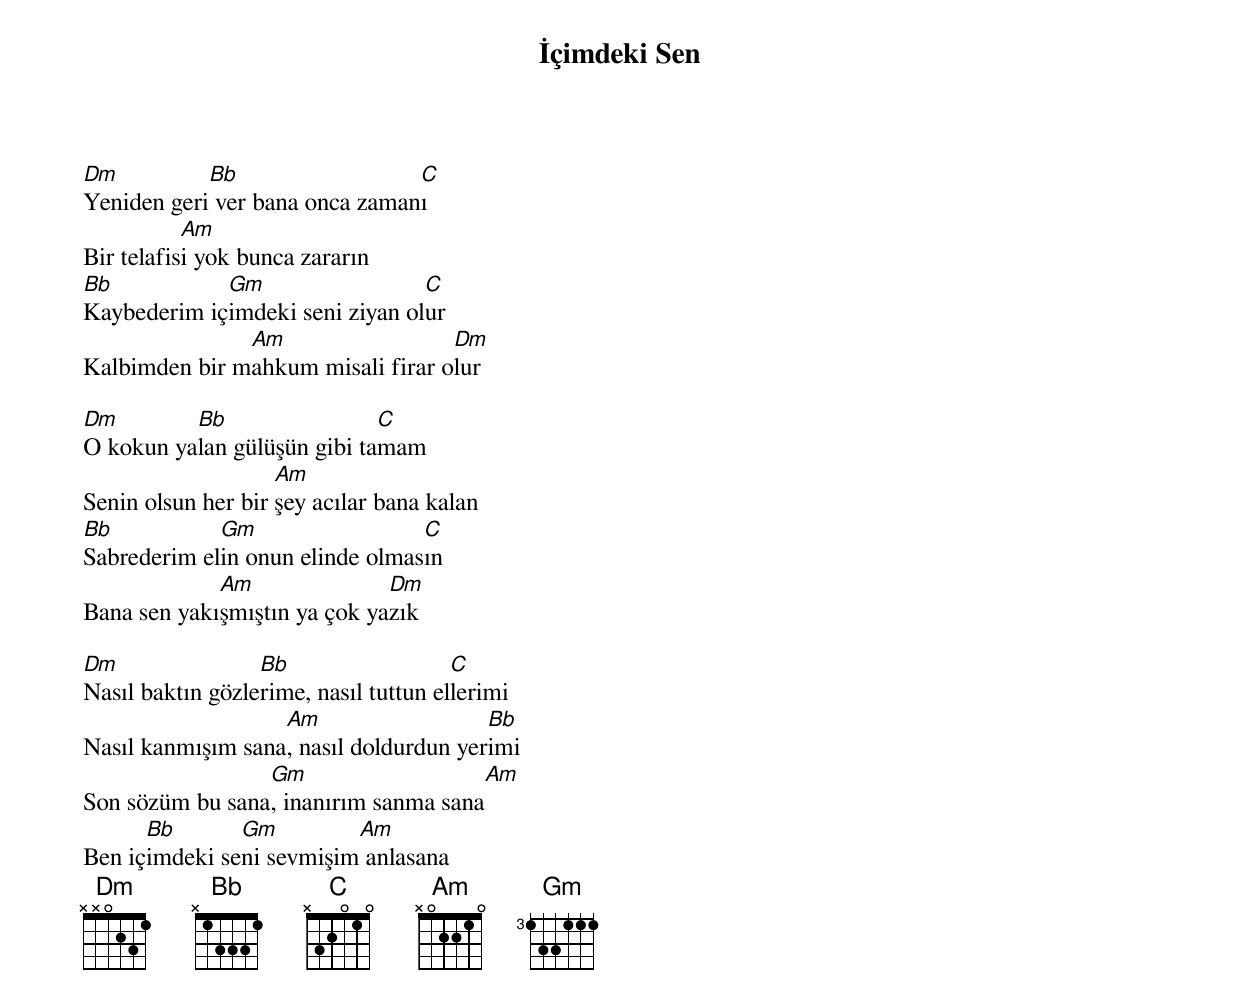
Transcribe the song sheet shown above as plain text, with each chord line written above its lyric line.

{title: İçimdeki Sen}
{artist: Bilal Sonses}

Dm          Bb                  C
Yeniden geri ver bana onca zamanı
           Am
Bir telafisi yok bunca zararın
Bb           Gm                  C
Kaybederim içimdeki seni ziyan olur
               Am                  Dm
Kalbimden bir mahkum misali firar olur

Dm        Bb                 C
O kokun yalan gülüşün gibi tamam
                    Am
Senin olsun her bir şey acılar bana kalan
Bb           Gm                  C
Sabrederim elin onun elinde olmasın
             Am               Dm
Bana sen yakışmıştın ya çok yazık

Dm                Bb                   C
Nasıl baktın gözlerime, nasıl tuttun ellerimi
                   Am                   Bb
Nasıl kanmışım sana, nasıl doldurdun yerimi
                 Gm                    Am
Son sözüm bu sana, inanırım sanma sana
      Bb       Gm         Am
Ben içimdeki seni sevmişim anlasana
